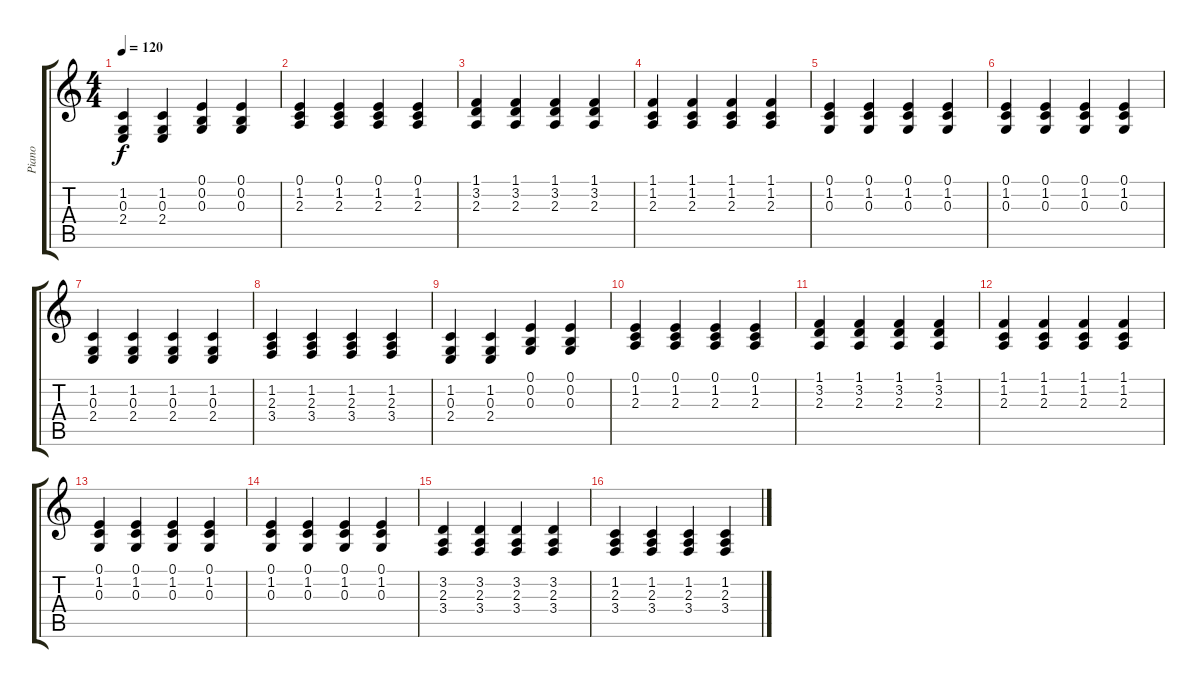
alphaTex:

\track ("Piano" "Piano") {instrument acousticgrandpiano}
\staff {score tabs}
\tuning (E4 B3 G3 D3 A2 E2) {hide}
\ts (4 4)
\tempo 120
\clef g2
\ks c
(1.2 0.3 2.4).4{dy f} (1.2 0.3 2.4).4 (0.1 0.2 0.3).4 (0.1 0.2 0.3).4 |
(0.1 1.2 2.3).4 (0.1 1.2 2.3).4 (0.1 1.2 2.3).4 (0.1 1.2 2.3).4 |
(1.1 3.2 2.3).4 (1.1 3.2 2.3).4 (1.1 3.2 2.3).4 (1.1 3.2 2.3).4 |
(1.1 1.2 2.3).4 (1.1 1.2 2.3).4 (1.1 1.2 2.3).4 (1.1 1.2 2.3).4 |
(0.1 1.2 0.3).4 (0.1 1.2 0.3).4 (0.1 1.2 0.3).4 (0.1 1.2 0.3).4 |
(0.1 1.2 0.3).4 (0.1 1.2 0.3).4 (0.1 1.2 0.3).4 (0.1 1.2 0.3).4 |
(1.2 0.3 2.4).4 (1.2 0.3 2.4).4 (1.2 0.3 2.4).4 (1.2 0.3 2.4).4 |
(1.2 2.3 3.4).4 (1.2 2.3 3.4).4 (1.2 2.3 3.4).4 (1.2 2.3 3.4).4 |
(1.2 0.3 2.4).4 (1.2 0.3 2.4).4 (0.1 0.2 0.3).4 (0.1 0.2 0.3).4 |
(0.1 1.2 2.3).4 (0.1 1.2 2.3).4 (0.1 1.2 2.3).4 (0.1 1.2 2.3).4 |
(1.1 3.2 2.3).4 (1.1 3.2 2.3).4 (1.1 3.2 2.3).4 (1.1 3.2 2.3).4 |
(1.1 1.2 2.3).4 (1.1 1.2 2.3).4 (1.1 1.2 2.3).4 (1.1 1.2 2.3).4 |
(0.1 1.2 0.3).4 (0.1 1.2 0.3).4 (0.1 1.2 0.3).4 (0.1 1.2 0.3).4 |
(0.1 1.2 0.3).4 (0.1 1.2 0.3).4 (0.1 1.2 0.3).4 (0.1 1.2 0.3).4 |
(3.2 2.3 3.4).4 (3.2 2.3 3.4).4 (3.2 2.3 3.4).4 (3.2 2.3 3.4).4 |
(1.2 2.3 3.4).4 (1.2 2.3 3.4).4 (1.2 2.3 3.4).4 (1.2 2.3 3.4).4
